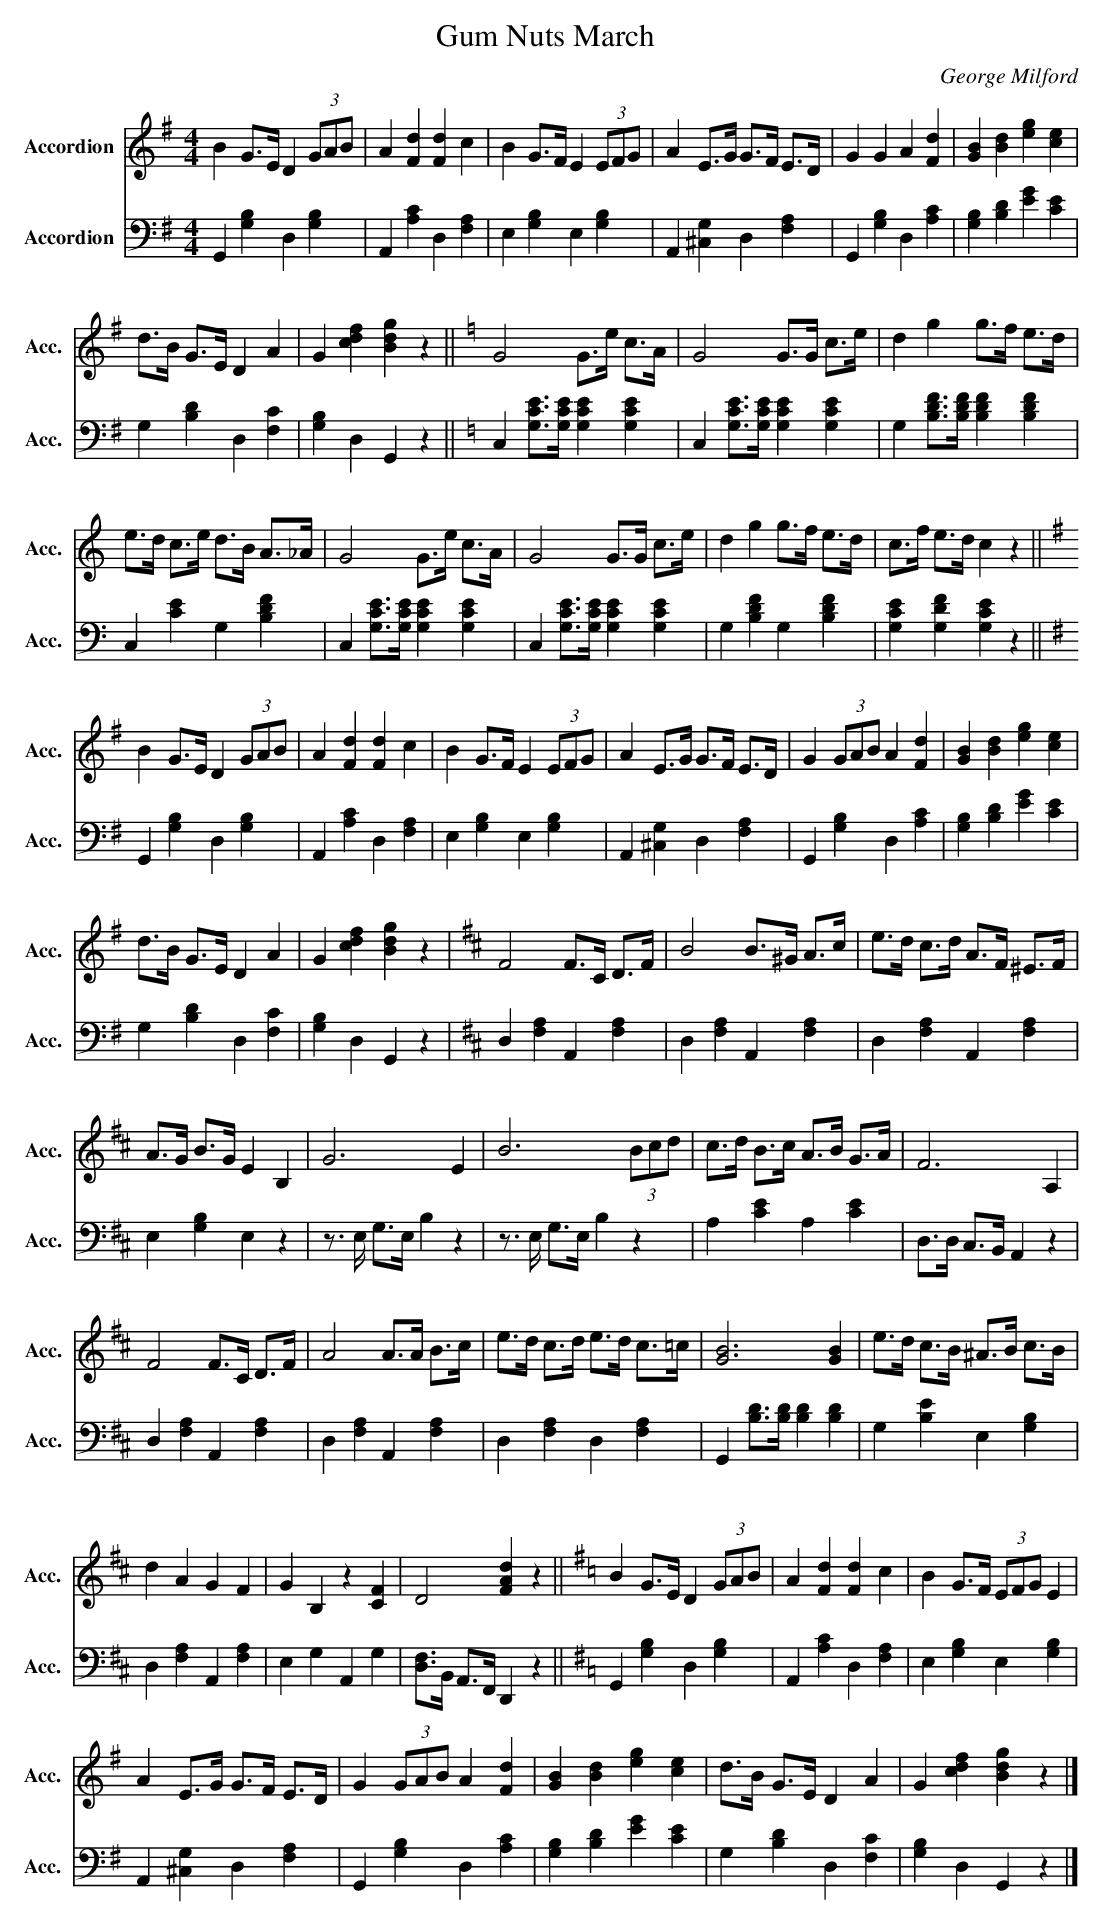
X:1
T:Gum Nuts March
C:George Milford
%%score 1 2
L:1/4
M:4/4
K:G
V:1 treble nm="Accordion" snm="Acc."
V:2 bass nm="Accordion" snm="Acc."
V:1
B G/>E/ D (3G/A/B/ | A [Fd] [Fd] c | B G/>F/ E (3E/F/G/ | A E/>G/ G/>F/ E/>D/ | G G A [Fd] |
[GB] [Bd] [eg] [ce] |$ d/>B/ G/>E/ D A | G [cdf] [Bdg] z ||[K:C] G2 G/>e/ c/>A/ | G2 G/>G/ c/>e/ |
d g g/>f/ e/>d/ |$ e/>d/ c/>e/ d/>B/ A/>_A/ | G2 G/>e/ c/>A/ | G2 G/>G/ c/>e/ | d g g/>f/ e/>d/ |
c/>f/ e/>d/ c z ||$[K:G] B G/>E/ D (3G/A/B/ | A [Fd] [Fd] c | B G/>F/ E (3E/F/G/ |
A E/>G/ G/>F/ E/>D/ | G (3G/A/B/ A [Fd] | [GB] [Bd] [eg] [ce] |$ d/>B/ G/>E/ D A |
G [cdf] [Bdg] z |[K:D] F2 F/>C/ D/>F/ | B2 B/>^G/ A/>c/ | e/>d/ c/>d/ A/>F/ ^E/>F/ |$
A/>G/ B/>G/ E B, | G3 E | B3 (3B/c/d/ | c/>d/ B/>c/ A/>B/ G/>A/ | F3 A, |$ F2 F/>C/ D/>F/ |
A2 A/>A/ B/>c/ | e/>d/ c/>d/ e/>d/ c/>=c/ | [GB]3 [GB] | e/>d/ c/>B/ ^A/>B/ c/>B/ |$ d A G F |
G B, z [CF] | D2- [FAd] z ||[K:G] B G/>E/ D (3G/A/B/ | A [Fd] [Fd] c | B G/>F/ (3E/F/G/ E |$
A E/>G/ G/>F/ E/>D/ | G (3G/A/B/ A [Fd] | [GB] [Bd] [eg] [ce] | d/>B/ G/>E/ D A |
G [cdf] [Bdg] z |]
V:2
G,, [G,B,] D, [G,B,] | A,, [A,C] D, [F,A,] | E, [G,B,] E, [G,B,] | A,, [^C,G,] D, [F,A,] |
G,, [G,B,] D, [A,C] | [G,B,] [B,D] [EG] [CE] |$ G, [B,D] D, [F,C] | [G,B,] D, G,, z ||
[K:C] C, [G,CE]/>[G,CE]/ [G,CE] [G,CE] | C, [G,CE]/>[G,CE]/ [G,CE] [G,CE] |
G, [B,DF]/>[B,DF]/ [B,DF] [B,DF] |$ C, [CE] G, [B,DF] | C, [G,CE]/>[G,CE]/ [G,CE] [G,CE] |
C, [G,CE]/>[G,CE]/ [G,CE] [G,CE] | G, [B,DF] G, [B,DF] | [G,CE] [G,DF] [G,CE] z ||$
[K:G] G,, [G,B,] D, [G,B,] | A,, [A,C] D, [F,A,] | E, [G,B,] E, [G,B,] | A,, [^C,G,] D, [F,A,] |
G,, [G,B,] D, [A,C] | [G,B,] [B,D] [EG] [CE] |$ G, [B,D] D, [F,C] | [G,B,] D, G,, z |
[K:D] D, [F,A,] A,, [F,A,] | D, [F,A,] A,, [F,A,] | D, [F,A,] A,, [F,A,] |$ E, [G,B,] E, z |
z3/4 E,/4 G,/>E,/ B, z | z3/4 E,/4 G,/>E,/ B, z | A, [CE] A, [CE] | D,/>D,/ C,/>B,,/ A,, z |$
D, [F,A,] A,, [F,A,] | D, [F,A,] A,, [F,A,] | D, [F,A,] D, [F,A,] |
G,, [B,D]/>[B,D]/ [B,D] [B,D] | G, [B,E] E, [G,B,] |$ D, [F,A,] A,, [F,A,] | E, G, A,, G, |
[D,F,]/>B,,/ A,,/>F,,/ D,, z ||[K:G] G,, [G,B,] D, [G,B,] | A,, [A,C] D, [F,A,] |
E, [G,B,] E, [G,B,] |$ A,, [^C,G,] D, [F,A,] | G,, [G,B,] D, [A,C] | [G,B,] [B,D] [EG] [CE] |
G, [B,D] D, [F,C] | [G,B,] D, G,, z |]
